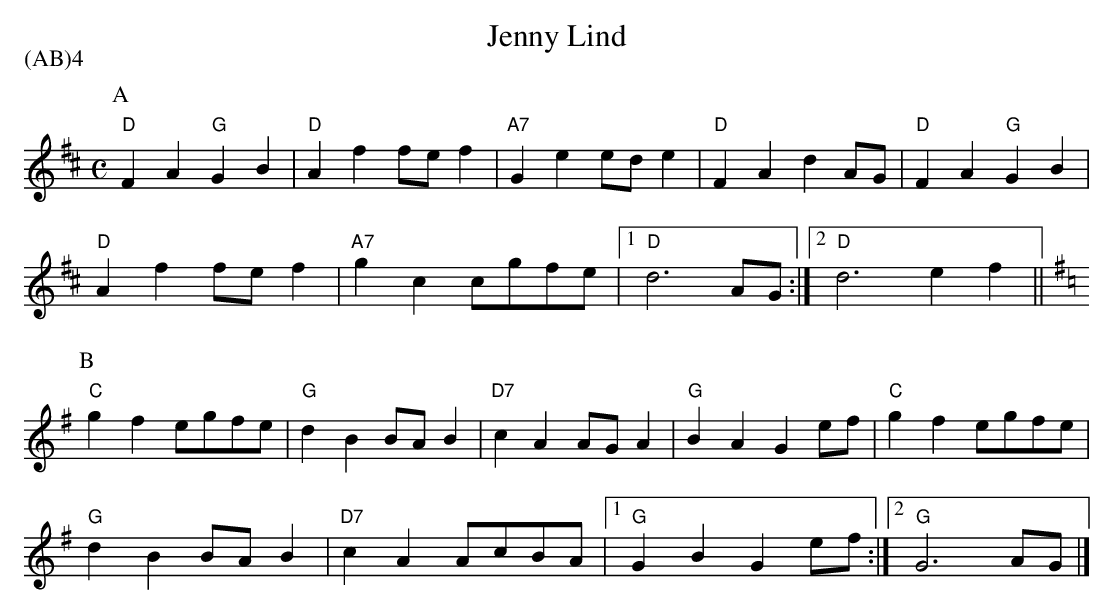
X:1
T: Jenny Lind
P: (AB)4
M: C
K: D
L: 1/4
P: A
"D" F A "G" G B | "D" A f f/e/ f | "A7" G e e/d/ e |\
"D" F A d A/G/ | "D" F A "G" G B |
"D" A f f/e/ f | "A7" g c c/g/f/e/ | [1 "D" d3 A/G/ :| [2 "D" d3 ef ||
K: G
P: B
"C" g f e/g/f/e/ | "G" d B B/A/ B | "D7" c A A/G/ A |\
"G" B A G e/f/ | "C" g f e/g/f/e/ |
"G" d B B/A/ B | "D7" c A A/c/B/A/ | [1 "G" G B G e/f/ :| [2 "G" G3 A/G/ |]
